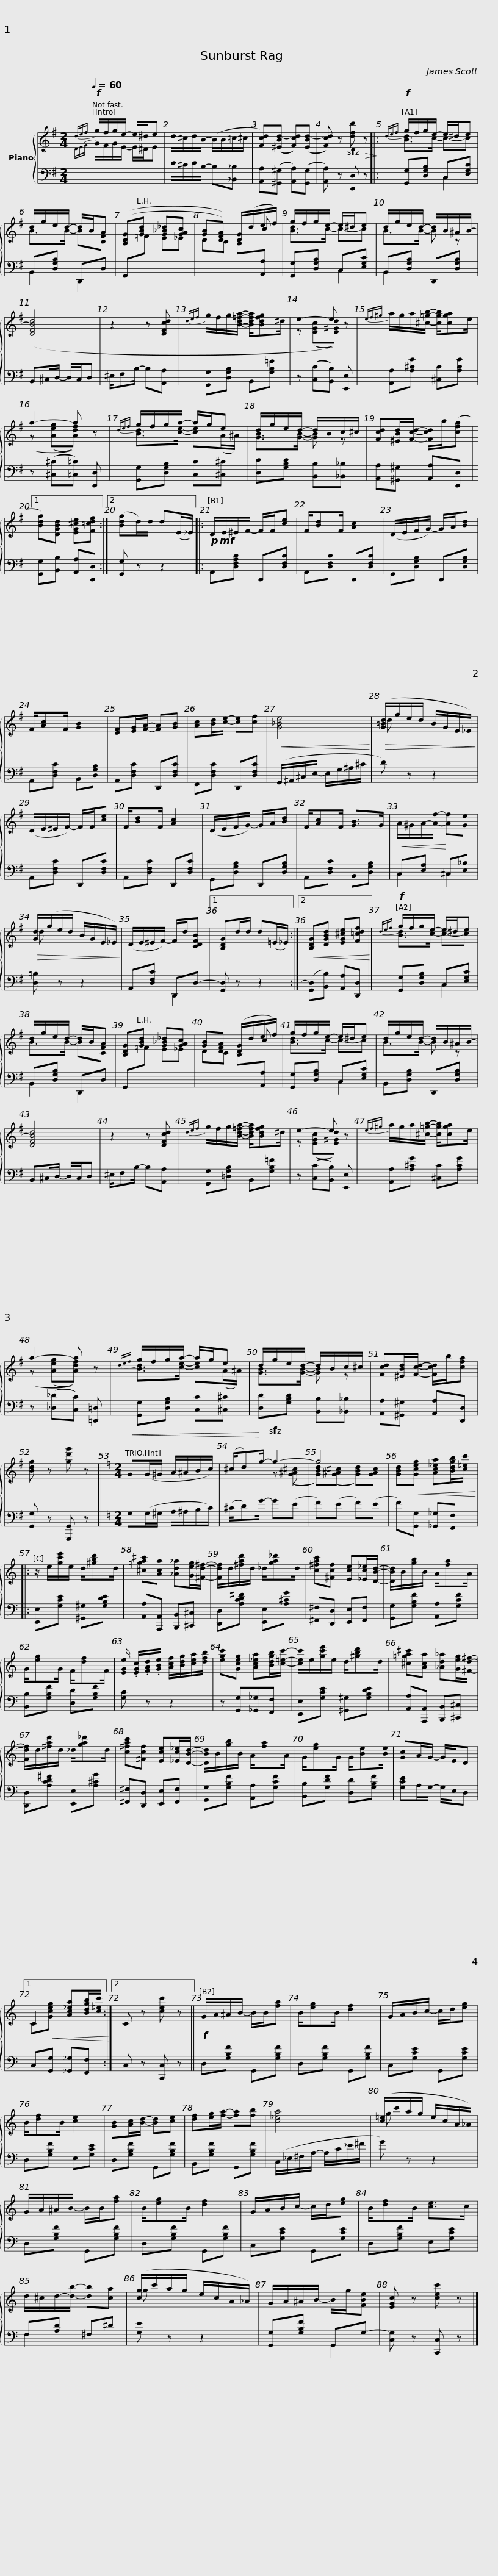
X:1
%%score { ( 1 3 ) | ( 2 4 ) }
L:1/8
Q:1/4=60
M:2/4
I:linebreak $
K:G
V:1 treble
V:3 treble
V:2 bass
V:4 bass
V:1
!f!{def} g/f/g/e/- e/^d/e | d/^c/d/B/- (B/B/=c/^c/ | [Fcd])(([^EBd-] [Fcd]))(([EBd-] | [Fcd])) z!sfz! [dfd']!>(! z!>)! |:$!f!{def} g/f/g/e/- e/^d/e | %5
 d/g/e/d/- d/B/A | (([B,DG][GBd] [G_B_d][GAc] | [GB][DFA])) [DG]/(d/e/f/) |$ g/f/g/e/- e/^d/e | d/g/e/d/- d/B/^A/B/- | %10
 [DFBd]4 | z2 z [DFcd] |${def} g/f/g/[Bd=fa]/- [Bdfa]/[Bdfg]^d/ | e2- e z |{ef^g} a/g/a/[^c=gb]/- [cgb]/[cga]e/ | %15
 a2- a z |{def} g/f/g/a/- a/g/e |$ d/g/e/d/- d/B/c/^c/ | [Fcd][^EBd]/[Fcd]/- [Fcd]/b/([cfa] |1 [Bdg])[DGBd] [EG^ce][F=cdf] :|2 %20
 ([Bdg]d/)d/ d(E/_E/) |:$!p!!mf! D/E/^E/F/- F/F/[ce] | F/[Bd]F/ [Ac]2 | (D/E/F/G/-) G/A/[Bd] | F/[Ac]F/ [GB]2 | %25
 [DF][EG]/[FA]/- [FA][GB] |$ [Ac][Bd]/[ce]/- [ce][cf] |!<(! [G_Be]4!<)! |!>(! ([G=Bd]/g/e/d/ B/G/E/_E/)!>)! | (D/E/^E/F/-) F/F/[ce] | %30
 F/[Bd]F/ [Ac]2 |$ (D/E/F/G/-) G/A/[Bd] | F/[Ac]F/ [GB]>G |!<(! A/^G/A/-[Af]/-!<)! [Af][Ge] |!>(! [Gd]/(g/e/d/ B/G/E/_E/)!>)! | %35
 (D/E/^E/F/-) F/d/[CDFB] |1$ [B,DG]d/d/ d(=E/_E/) :|2!<(! [B,DG][DGBd] [EG^ce][F=cdf]!<)! ||!f!{def} g/f/g/e/- e/^d/e | d/g/e/d/- d/B/A | %40
 [B,DG][GBd] [G_B_d][GAc] |$ [GB][DFA] ([DG]/d/e/f/) | g/f/g/e/- e/^d/e | d/g/e/d/- d/B/^A/B/- | [DFBd]4 | %45
 z2 z [DFcd] |${def} g/f/g/[Bd=fa]/- [Bdfa]/[Bdfg]^d/ | e2- e z |{ef^g} a/g/a/[^c=gb]/- [cgb]/[cga]e/ | a2- a z |$ %50
{def} g/f/g/a/- a/g/e | d/g/e/d/- d/B/c/^c/ | [Fcd][^EBd]/[Fcd]/- [Fcd]/b/[cfa] | [Bdg] z [gd'g'] z ||$[K:C][M:2/4]!<(! G(G/^G/ A/^A/B/c/) | %55
 (^c/d)!<)!g/-!sfz! g2- | g4 | [GBd]!<(![Gceg] [Ac_ea][Bdgb]/[c=ec']/!<)! |:$ z/ e/[gc'e']/e/ d/[^gbd']d/ | [^c=ga^c'][Aca] [_Ad_a][Geg]/[^Fd^f]/- | %60
 [Fdf]/d/[^fad']/d/ _d/[ga_d']d/ | [c^fac'][^Fcf] [Ece][_Ec_e]/[DBd]/- | [DBd]/B/[gb]/B/ A/[fa]A/ |$ G/[eg]G/ F/[df]F/ | [EGe]/ .[EGc]/.[FAd]/.[GBe]/ [Acf]/[Bdg]/[cea]/[dfb]/ | %65
 [egc'][Gceg] [Ac_ea][Bdgb]/[c=ec']/- | [cec']/e/[gc'e']/e/ d/[^gbd']d/ | [^c=ga^c'][Aca] [_Ad_a][Geg]/[^Fd^f]/- |$ [Fdf]/d/[^fad']/d/ _d/[ga_d']d/ | [c^fac'][^Fcf] [Ece][_Ec_e]/[DBd]/- | %70
 [DBd]/B/[gb]/B/ A/[fa]A/ | G/[eg]G/ G/[Be][Be]/ |$ [Gc]A/G/- G/E/D |1 C2 [Ac_ea][Bdgb]/[c=ec']/ :|2 C z [cec'] z || %75
!f! G/A/^A/B/- B/B/[fa] | B/[eg]B/ [df]2 |$ G/A/B/c/- c/d/[eg] | B/[df]B/ [ce]2 | [GB][Ac]/[Bd]/- [Bd][ce] | %80
 [df][eg]/[fa]/- [fa][fb] |$ [c_ea]4 | ([c=e]/c'/a/g/ e/c/A/_A/) | G/A/^A/B/- B/B/[fa] | B/[eg]B/ [df]2 | %85
 G/A/B/c/- c/d/[eg] |$ B/[df]B/ [ce]>c | d/^c/d/-[db]/- [db][ca] | ([cg]/c'/a/g/ e/c/A/_A/) | G/A/^A/B/- B/g/[FBe] | %90
 [EGc] z [cec'] z |] %91
V:2
[I:staff -1]{DEF} G/F/G/E/- E/^D/E |[I:staff +1] D/^C/D/B,/- B,[_B,,_B,] | [A,,A,](([^G,,^G,] [A,,A,]))(([G,,G,] | [A,,A,])) z [D,,D,] z |:$ [G,,G,][D,G,B,] C,[E,G,C] | %5
 B,,[D,G,B,] D,,D, | G,,[I:staff -1]=F E_E | DC B,[I:staff +1][A,,A,] |$ [G,,G,][D,G,B,] C,[E,G,C] | B,,[D,G,B,] D,,[D,G,B,] | %10
 B,,^C,/D,/- D,/C,/D, | ^E,/F,B,/- B,[A,,A,] |$ [G,,G,][D,G,B,] B,,[G,B,=F] | z (([C,C][B,,B,])) [E,,E,] | [A,,A,][A,^CG] [^C,C][A,CG] | %15
 z (([^C,^C][=C,=C])) [D,,D,] | [G,,G,][D,G,B,] [C,C][^C,^C] |$ [D,D][G,B,D] [B,,B,][_B,,_B,] | [A,,A,][^G,,^G,] [A,,A,][D,,D,] |1 [G,,G,][B,,B,] [A,,A,][D,,D,] :|2 %20
 [G,,G,] z z2 |:$ A,,[D,F,A,C] D,,[D,F,C] | A,,[D,F,C] D,,[D,F,C] | G,,[D,G,B,] D,,[D,G,B,] | A,,[D,F,C] B,,[D,G,B,] | %25
 A,,[D,F,C] D,,[D,F,C] |$ F,,[D,F,C] D,,[D,F,C] | (G,,/^A,,/^C,/E,/- E,/G,/^A,/^C/ | D) z z2 | A,,[D,F,C] D,,[D,F,C] | %30
 A,,[D,F,C] D,,[D,F,C] |$ G,,[D,G,B,] D,,[D,G,B,] | A,,[D,F,C] B,,[D,G,B,] | C,[E,A,] ^C,[E,_B,] | [D,=B,] z z2 | %35
 A,,[D,F,C] D,,D,- |1$ [G,,D,] z z2 :|2 ([G,,D,][B,,B,]) [A,,A,][D,,D,] || [G,,G,][D,G,B,] C,[E,G,C] | B,,[D,G,B,] D,,D, | %40
 G,,[I:staff -1]=F E_E |$ DC B,[I:staff +1][A,,A,] | [G,,G,][D,G,B,] C,[E,G,C] | B,,[D,G,B,] D,,[D,G,B,] | B,,^C,/D,/- D,/C,/D, | %45
 ^E,/F,B,/- B,[A,,A,] |$ [G,,G,][=D,G,B,] B,,[G,B,=F] | z (([C,C][B,,B,])) [E,,E,] | [A,,A,][A,^CG] [^C,C][A,CG] | z (([_D,_D][C,C])) [=D,,=D,] |$ %50
 [G,,G,][D,G,B,] [C,C][^C,^C] | [D,D][G,B,D] [B,,B,][_B,,_B,] | [A,,A,][^G,,^G,] [A,,A,][D,,D,] | [G,,G,] z [G,,,G,,] z ||$[K:C][M:2/4] G,(G,/^G,/ A,/^A,/B,/C/) | %55
 (^C/D)G/- G(E | F)(E F)(E | F)[G,,G,] [_G,,_G,][F,,F,] |:$ [E,,E,][G,CE] [^G,,^G,][G,B,DE] | [A,,A,][A,,,A,,] [B,,,B,,][^C,,^C,] | %60
 [D,,D,][A,CD^F] [E,,E,][A,^CG] | [^F,,^F,][D,,D,] [E,,E,][F,,F,] | [G,,G,][G,B,F] [A,,A,][G,CF] |$ [B,,B,][G,B,F] [D,D][G,B,F] | [G,C] z z2 | %65
 z [G,,G,][_G,,_G,][F,,F,] | [E,,E,][G,CE] [^G,,^G,][G,B,DE] | [A,,A,][A,,,A,,] [B,,,B,,][^C,,^C,] |$ [D,,D,][A,CD^F] [E,,E,][A,^CG] | [^F,,^F,][D,,D,] [E,,E,][F,,F,] | %70
 [G,,G,][G,B,F] [A,,A,][G,CF] | [B,,B,][G,DF] [D,D][G,B,F] |$ [G,CE]A,/G,/- G,/E,/D, |1 C,[G,,G,] [_G,,_G,][F,,F,] :|2 C, z [C,,C,] z || %75
 D,[G,B,F] G,,[G,B,F] | D,[G,B,F] G,,[G,B,F] |$ C,[G,CE] G,,[G,CE] | D,[G,B,F] E,[G,CE] | D,[G,B,F] G,,[G,B,F] | %80
 B,,[G,B,F] G,,[G,B,F] |$ (C,/_E,/^F,/A,/- A,/C/_E/^F/ | G) z z2 | D,[G,B,F] G,,[G,B,F] | D,[G,B,F] G,,[G,B,F] | %85
 C,[G,CE] G,,[G,CE] |$ D,[G,B,F] E,[G,CE] | F,[A,D] ^F,^D | [G,E] z z2 | [G,,G,][G,B,F] G,,G,- | %90
 [C,G,] z [C,,C,] z |] %91
V:3
 x4 | x4 | x4 | x4 |:$ [Bd]>c- c-c | %5
 B>B- B[CF] | x4 | x2 x c |$ [Bd]>c- c-c | B>B- B z | %10
 x4 | x4 |$ x4 | z ((([EGc][E^Gd]))) z | x4 | %15
 z ((([Aeg][Adf]))) z | [Bd]>[ce]- [ce](A/^A/) |$ [GB]>[GB]- [GB] z | x4 |1 x4 :|2 %20
 x4 |:$ x4 | x4 | x4 | x4 | %25
 x4 |$ x4 | x4 | d x x2 | x4 | %30
 x4 |$ x4 | x4 | x4 | d x x2 | %35
 x4 |1$ x4 :|2 x4 || [Bd]>c- c-c | B>B- B[CF] | %40
 x4 |$ x3 c | [Bd]>c- c-c | B>B- B z | x4 | %45
 x4 |$ x4 | z ([EGc][E^Gd]) z | x4 | z ((([Aeg][Adf]))) z |$ %50
 [Bd]>[ce]- [ce](A/^A/) | [GB]>[GB]- [GB] z | x4 | x4 ||$[K:C][M:2/4] x4 | %55
 x2 z (([G^A^c] | [GBd]))(([G^A^c] [GBd]))[GAc] | x4 |:$ x4 | x4 | %60
 x4 | x4 | x4 |$ x4 | x4 | %65
 x4 | x4 | x4 |$ x4 | x4 | %70
 x4 | x4 |$ x4 |1 C!<(![Gceg] x2!<)! :|2 x4 || %75
 x4 | x4 |$ x4 | x4 | x4 | %80
 x4 |$ x4 | g x x2 | x4 | x4 | %85
 x4 |$ x4 | x4 | g x x2 | x4 | %90
 x4 |] %91
V:4
 x4 | x4 | x4 | x4 |:$ x2 C,2 | %5
 B,,2 D,,2 | x4 | x4 |$ x2 C,2 | B,,2 x2 | %10
 x4 | x4 |$ x4 | x4 | x4 | %15
 x4 | x4 |$ x4 | x4 |1 x4 :|2 %20
 x4 |:$ x4 | x4 | x4 | x4 | %25
 x4 |$ x4 | x4 | x4 | x4 | %30
 x4 |$ x4 | x4 | C,2 ^C,2 | x4 | %35
 x2 D,,2 |1$ x4 :|2 x4 || x2 C,2 | B,,2 D,,2 | %40
 x4 |$ x4 | x2 C,2 | x4 | x4 | %45
 x4 |$ x4 | x4 | x4 | x4 |$ %50
 x4 | x4 | x4 | x4 ||$[K:C][M:2/4] x4 | %55
 x4 | x4 | x4 |:$ x4 | x4 | %60
 x4 | x4 | x4 |$ x4 | x4 | %65
 x4 | x4 | x4 |$ x4 | x4 | %70
 x4 | x4 |$ x4 |1 x4 :|2 x4 || %75
 x4 | x4 |$ x4 | x4 | x4 | %80
 x4 |$ x4 | x4 | x4 | x4 | %85
 x4 |$ x4 | F,2 ^F,2 | x4 | x2 G,,2 | %90
 x4 |] %91
